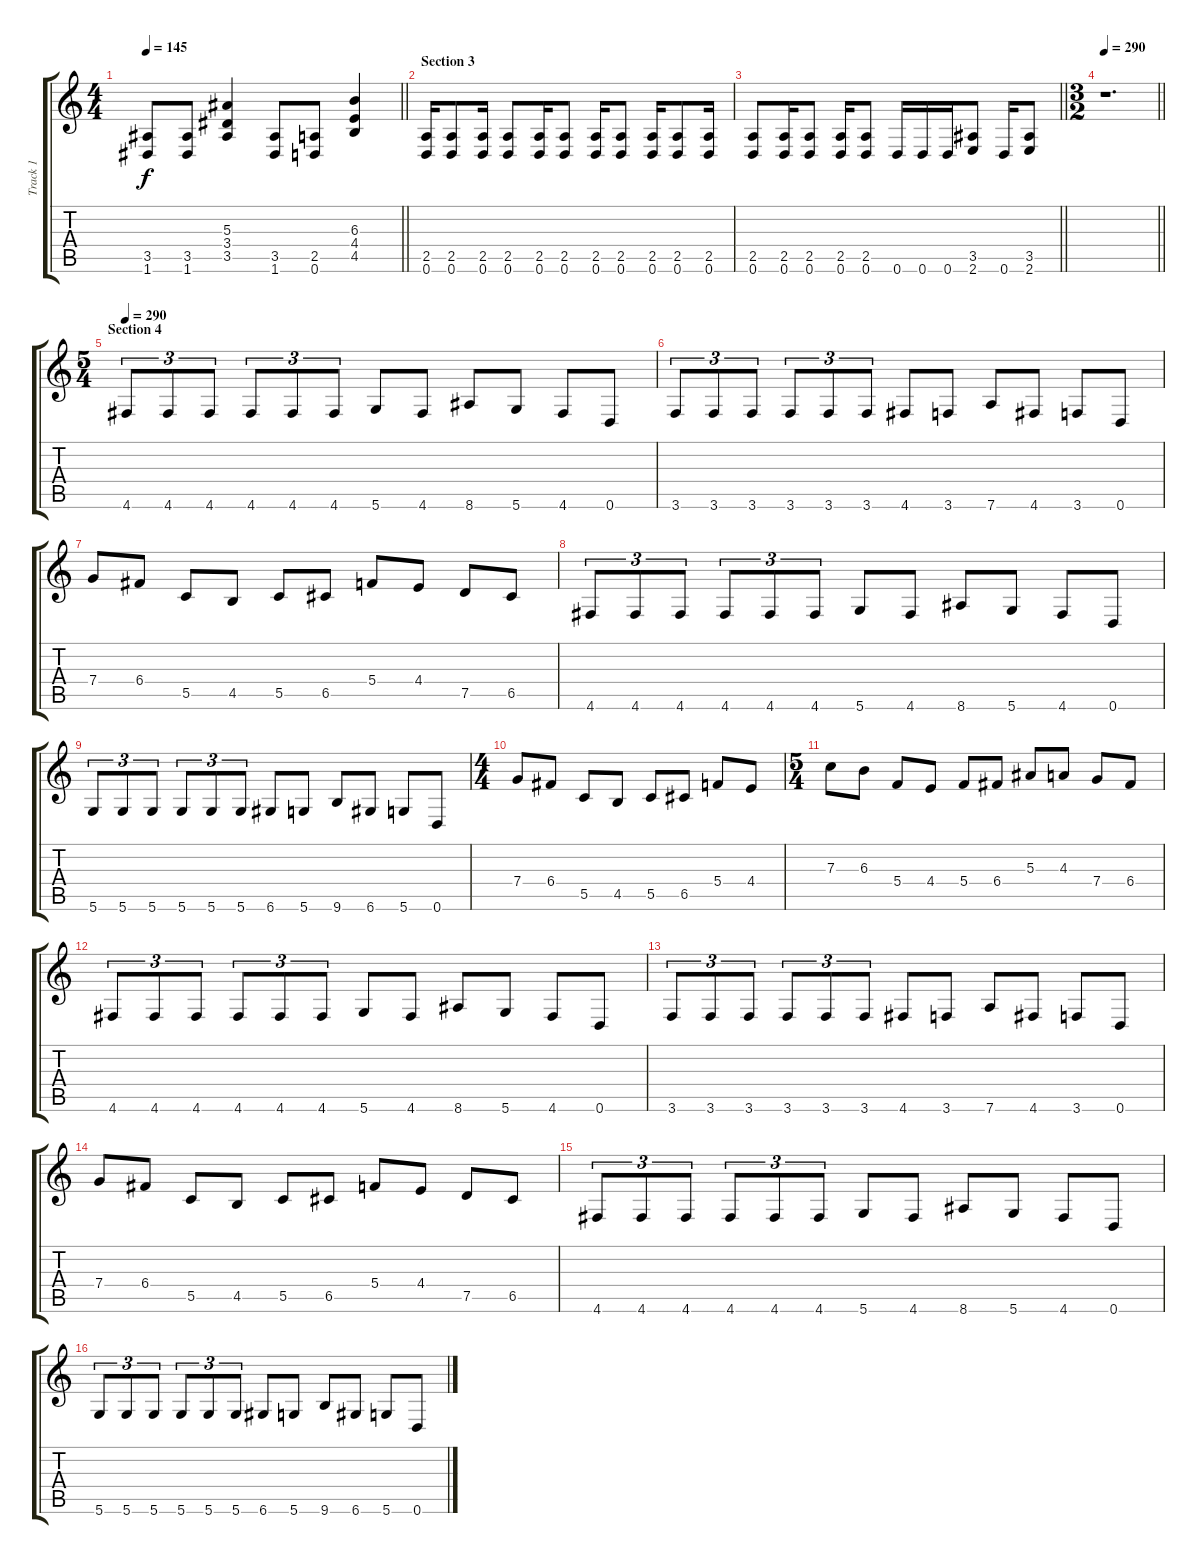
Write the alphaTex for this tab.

\track ("Track 1" "Track 1") {instrument distortionguitar}
\staff {score tabs}
\tuning (D4 A3 F3 C3 G2 D2) {hide}
\ts (4 4)
\tempo 145
\clef g2
\barLineRight lightlight
\ks c
(3.5 1.6).8{dy f} (3.5 1.6).8 (5.3 3.4 3.5).4 (3.5 1.6).8 (2.5 0.6).8 (6.3 4.4 4.5).4 |
\section ("" "Section 3")
(2.5 0.6).16 (2.5 0.6).8 (2.5 0.6).16 (2.5 0.6).8 (2.5 0.6).16 (2.5 0.6).8 (2.5 0.6).16 (2.5 0.6).8 (2.5 0.6).16 (2.5 0.6).8 (2.5 0.6).16 |
\barLineRight lightlight
(2.5 0.6).8 (2.5 0.6).16 (2.5 0.6).8 (2.5 0.6).16 (2.5 0.6).8 0.6.16 0.6.16 0.6.16 (3.5 2.6).8 0.6.16 (3.5 2.6).8 |
\ts (3 2)
\tempo 290
\barLineRight lightlight
r.1{d} |
\ts (5 4)
\section ("" "Section 4")
\tempo 290
4.6.8{tu (3 2)} 4.6.8{tu (3 2)} 4.6.8{tu (3 2)} 4.6.8{tu (3 2)} 4.6.8{tu (3 2)} 4.6.8{tu (3 2)} 5.6.8 4.6.8 8.6.8 5.6.8 4.6.8 0.6.8 |
3.6.8{tu (3 2)} 3.6.8{tu (3 2)} 3.6.8{tu (3 2)} 3.6.8{tu (3 2)} 3.6.8{tu (3 2)} 3.6.8{tu (3 2)} 4.6.8 3.6.8 7.6.8 4.6.8 3.6.8 0.6.8 |
7.4.8 6.4.8 5.5.8 4.5.8 5.5.8 6.5.8 5.4.8 4.4.8 7.5.8 6.5.8 |
4.6.8{tu (3 2)} 4.6.8{tu (3 2)} 4.6.8{tu (3 2)} 4.6.8{tu (3 2)} 4.6.8{tu (3 2)} 4.6.8{tu (3 2)} 5.6.8 4.6.8 8.6.8 5.6.8 4.6.8 0.6.8 |
5.6.8{tu (3 2)} 5.6.8{tu (3 2)} 5.6.8{tu (3 2)} 5.6.8{tu (3 2)} 5.6.8{tu (3 2)} 5.6.8{tu (3 2)} 6.6.8 5.6.8 9.6.8 6.6.8 5.6.8 0.6.8 |
\ts (4 4)
7.4.8 6.4.8 5.5.8 4.5.8 5.5.8 6.5.8 5.4.8 4.4.8 |
\ts (5 4)
7.3.8 6.3.8 5.4.8 4.4.8 5.4.8 6.4.8 5.3.8 4.3.8 7.4.8 6.4.8 |
4.6.8{tu (3 2)} 4.6.8{tu (3 2)} 4.6.8{tu (3 2)} 4.6.8{tu (3 2)} 4.6.8{tu (3 2)} 4.6.8{tu (3 2)} 5.6.8 4.6.8 8.6.8 5.6.8 4.6.8 0.6.8 |
3.6.8{tu (3 2)} 3.6.8{tu (3 2)} 3.6.8{tu (3 2)} 3.6.8{tu (3 2)} 3.6.8{tu (3 2)} 3.6.8{tu (3 2)} 4.6.8 3.6.8 7.6.8 4.6.8 3.6.8 0.6.8 |
7.4.8 6.4.8 5.5.8 4.5.8 5.5.8 6.5.8 5.4.8 4.4.8 7.5.8 6.5.8 |
4.6.8{tu (3 2)} 4.6.8{tu (3 2)} 4.6.8{tu (3 2)} 4.6.8{tu (3 2)} 4.6.8{tu (3 2)} 4.6.8{tu (3 2)} 5.6.8 4.6.8 8.6.8 5.6.8 4.6.8 0.6.8 |
5.6.8{tu (3 2)} 5.6.8{tu (3 2)} 5.6.8{tu (3 2)} 5.6.8{tu (3 2)} 5.6.8{tu (3 2)} 5.6.8{tu (3 2)} 6.6.8 5.6.8 9.6.8 6.6.8 5.6.8 0.6.8
